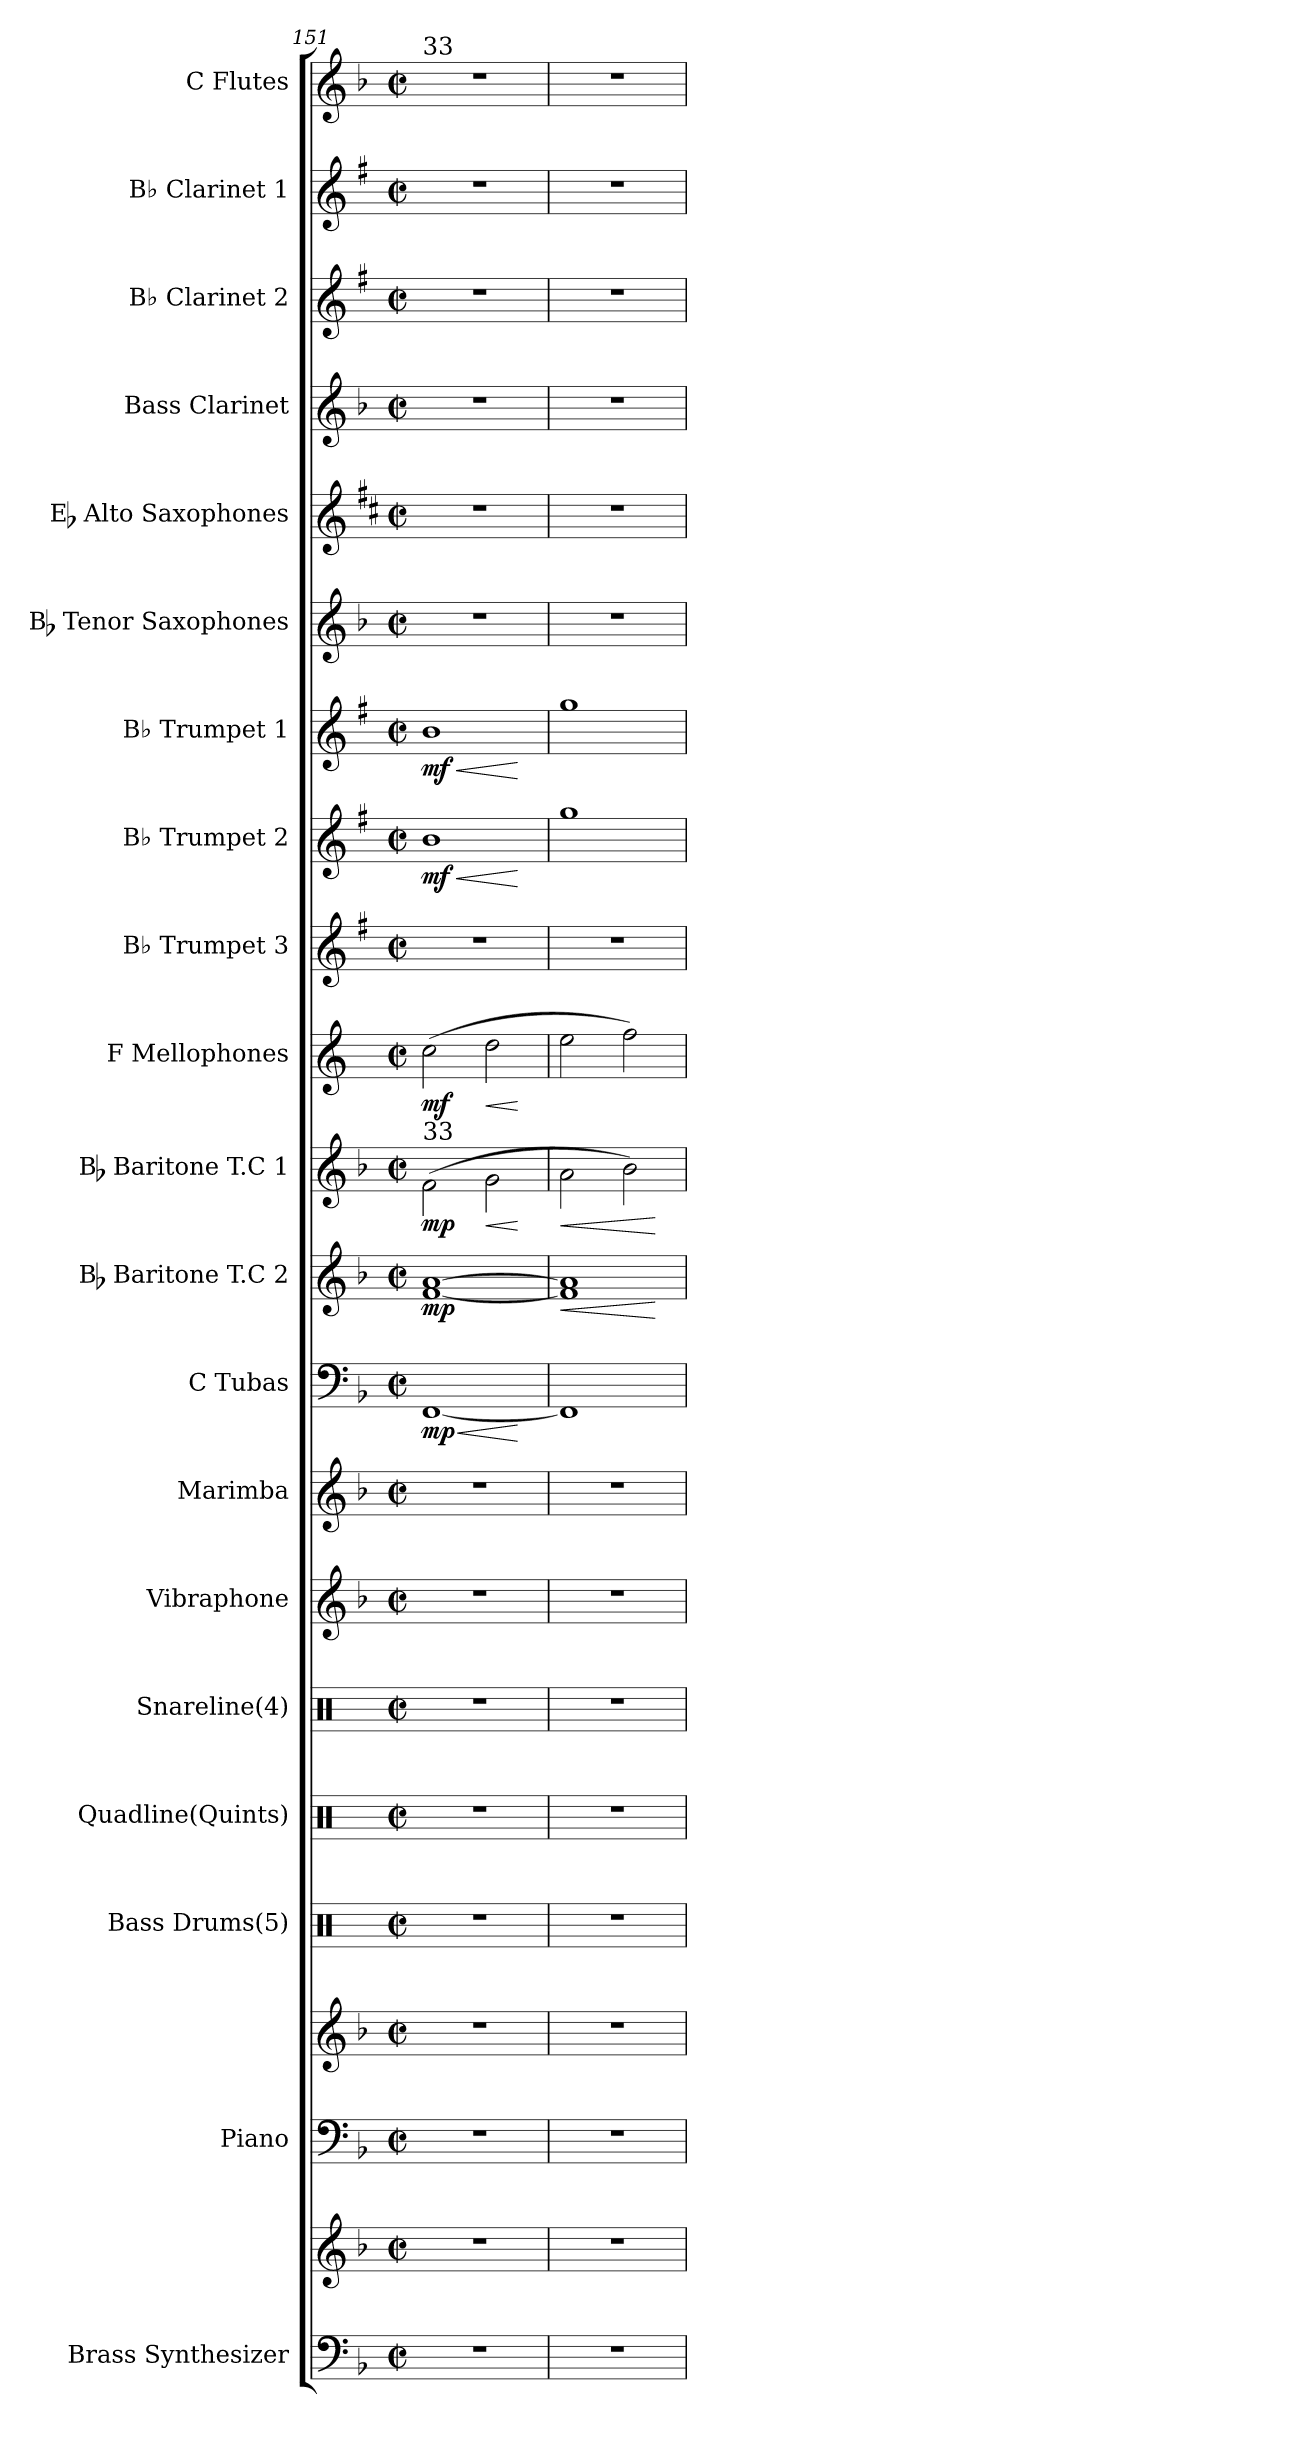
**kern	**kern	**kern	**kern	**kern	**kern	**kern	**kern	**kern	**kern	**dynam	**kern	**dynam	**kern	**dynam	**kern	**dynam	**kern	**kern	**dynam	**kern	**dynam	**kern	**kern	**kern	**kern	**kern	**kern
*part20	*part20	*part19	*part19	*part18	*part17	*part16	*part15	*part14	*part13	*part13	*part12	*part12	*part11	*part11	*part10	*part10	*part9	*part8	*part8	*part7	*part7	*part6	*part5	*part4	*part3	*part2	*part1
*staff22	*staff21	*staff20	*staff19	*staff18	*staff17	*staff16	*staff15	*staff14	*staff13	*staff13	*staff12	*staff12	*staff11	*staff11	*staff10	*staff10	*staff9	*staff8	*staff8	*staff7	*staff7	*staff6	*staff5	*staff4	*staff3	*staff2	*staff1
*I"Brass Synthesizer	*	*I"Piano	*	*I"Bass Drums(5)	*I"Quadline(Quints)	*I"Snareline(4)	*I"Vibraphone	*I"Marimba	*I"C Tubas	*	*I"Bb Baritone T.C 2	*	*I"Bb Baritone T.C 1	*	*I"F Mellophones	*	*I"B♭ Trumpet 3	*I"B♭ Trumpet 2	*	*I"B♭ Trumpet 1	*	*I"Bb Tenor Saxophones	*I"Eb Alto Saxophones	*I"Bass Clarinet	*I"B♭ Clarinet 2	*I"B♭ Clarinet 1	*I"C Flutes
*I'Synth.	*	*I'Pno.	*	*I'BD	*	*	*	*I'Marimba	*I'Tubas	*	*I'Baritone T.C 2	*	*I'Baritone T.C 1	*	*I'Mello	*	*I'B♭ Tpt. 3	*I'B♭ Tpt. 2	*	*I'B♭ Tpt. 1	*	*I'Tenor Saxes	*I'Alto Saxes	*I'B. Cl.	*I'B♭ Cl. 2	*I'B♭ Cl. 1	*I'Flutes
*clefF4	*clefG2	*clefF4	*clefG2	*clefX	*clefX	*clefX	*clefG2	*clefG2	*clefF4	*	*clefG2	*	*clefG2	*	*clefG2	*	*clefG2	*clefG2	*	*clefG2	*	*clefG2	*clefG2	*clefG2	*clefG2	*clefG2	*clefG2
*	*	*	*	*	*	*	*	*	*	*	*ITrd8c14	*	*ITrd8c14	*	*ITrd4c7	*	*ITrd1c2	*ITrd1c2	*	*ITrd1c2	*	*ITrd8c14	*ITrd5c9	*ITrd8c14	*ITrd1c2	*ITrd1c2	*
*k[b-]	*k[b-]	*k[b-]	*k[b-]	*k[]	*k[]	*k[]	*k[b-]	*k[b-]	*k[b-]	*	*k[b-]	*	*k[b-]	*	*k[b-]	*	*k[b-]	*k[b-]	*	*k[b-]	*	*k[b-]	*k[b-]	*k[b-]	*k[b-]	*k[b-]	*k[b-]
*M2/2	*M2/2	*M2/2	*M2/2	*M2/2	*M2/2	*M2/2	*M2/2	*M2/2	*M2/2	*	*M2/2	*	*M2/2	*	*M2/2	*	*M2/2	*M2/2	*	*M2/2	*	*M2/2	*M2/2	*M2/2	*M2/2	*M2/2	*M2/2
*met(c|)	*met(c|)	*met(c|)	*met(c|)	*met(c|)	*met(c|)	*met(c|)	*met(c|)	*met(c|)	*met(c|)	*	*met(c|)	*	*met(c|)	*	*met(c|)	*	*met(c|)	*met(c|)	*	*met(c|)	*	*met(c|)	*met(c|)	*met(c|)	*met(c|)	*met(c|)	*met(c|)
*MM160	*MM160	*MM160	*MM160	*MM160	*MM160	*MM160	*MM160	*MM160	*MM160	*	*MM160	*	*MM160	*	*MM160	*	*MM160	*MM160	*	*MM160	*	*MM160	*MM160	*MM160	*MM160	*MM160	*MM160
=151	=151	=151	=151	=151	=151	=151	=151	=151	=151	=151	=151	=151	=151	=151	=151	=151	=151	=151	=151	=151	=151	=151	=151	=151	=151	=151	=151
!	!	!	!	!	!	!	!	!	!	!	!	!	!	!	!	!	!	!	!	!	!	!	!	!	!	!	!LO:TX:a:t=33
!	!	!	!	!	!	!	!	!	!	!	!	!	!LO:TX:a:t=33	!	!	!	!	!	!	!	!	!	!	!	!	!	!
!	!	!	!	!	!	!	!	!	!	!LO:HP:b	!	!	!	!	!	!	!	!	!LO:HP:b	!	!LO:HP:b	!	!	!	!	!	!
!	!	!	!	!	!	!	!	!	!	!LO:DY:n=1:b	!	!LO:DY:b	!	!LO:DY:b	!	!LO:DY:b	!	!	!LO:DY:n=1:b	!	!LO:DY:n=1:b	!	!	!	!	!	!
1r	1r	1r	1r	1r	1r	1r	1r	1r	[1FF	< mp	[1F [1A	mp	(2F\	mp	(2f\	mf	1r	1a	< mf	1a	< mf	1r	1r	1r	1r	1r	1r
!	!	!	!	!	!	!	!	!	!	!	!	!	!	!LO:HP:b	!	!LO:HP:b	!	!	!	!	!	!	!	!	!	!	!
.	.	.	.	.	.	.	.	.	.	.	.	.	2G\	<	2g\	<	.	.	.	.	.	.	.	.	.	.	.
.	.	.	.	.	.	.	.	.	.	[	.	.	.	[	.	[	.	.	[	.	[	.	.	.	.	.	.
=152	=152	=152	=152	=152	=152	=152	=152	=152	=152	=152	=152	=152	=152	=152	=152	=152	=152	=152	=152	=152	=152	=152	=152	=152	=152	=152	=152
!	!	!	!	!	!	!	!	!	!	!	!	!LO:HP:b	!	!LO:HP:b	!	!	!	!	!	!	!	!	!	!	!	!	!
1r	1r	1r	1r	1r	1r	1r	1r	1r	1FF]	.	1F] 1A]	<	2A\	<	2a\	.	1r	1ff	.	1ff	.	1r	1r	1r	1r	1r	1r
.	.	.	.	.	.	.	.	.	.	.	.	.	2B-\)	.	2b-\)	.	.	.	.	.	.	.	.	.	.	.	.
.	.	.	.	.	.	.	.	.	.	.	.	[	.	[	.	.	.	.	.	.	.	.	.	.	.	.	.
=	=	=	=	=	=	=	=	=	=	=	=	=	=	=	=	=	=	=	=	=	=	=	=	=	=	=	=
*-	*-	*-	*-	*-	*-	*-	*-	*-	*-	*-	*-	*-	*-	*-	*-	*-	*-	*-	*-	*-	*-	*-	*-	*-	*-	*-	*-
